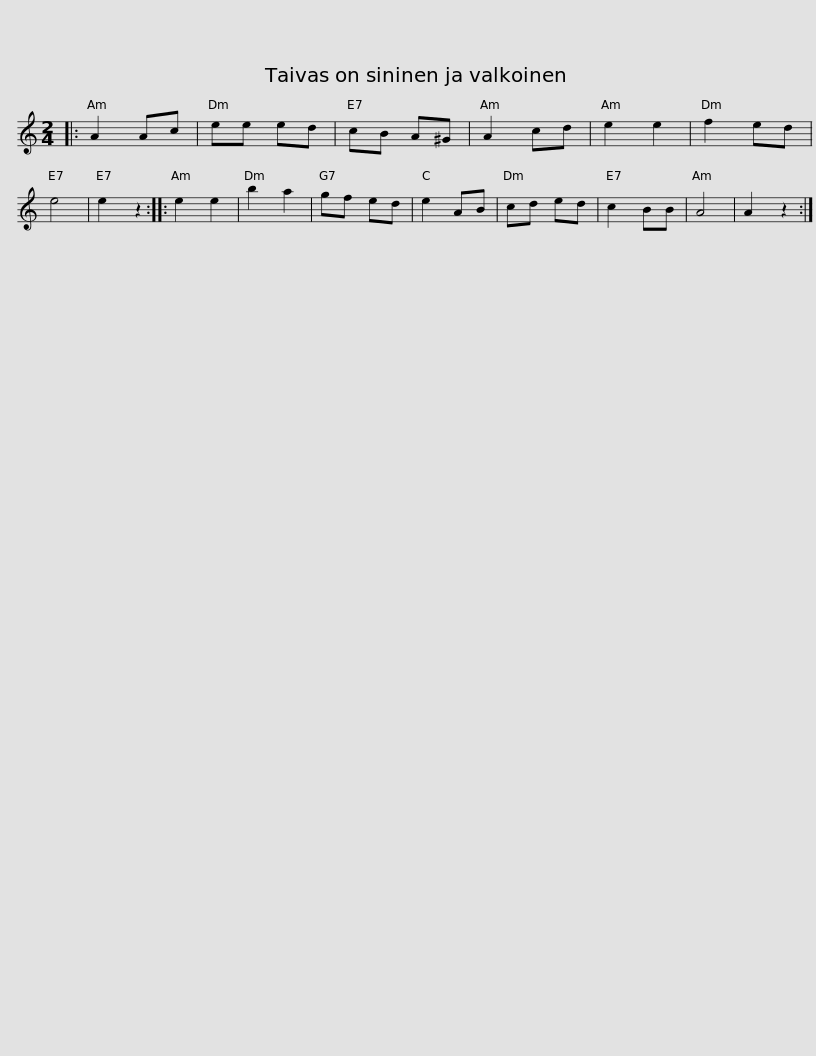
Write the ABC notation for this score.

X:1
L:1/8
M:2/4
I:linebreak $
K:C
V:1 treble
V:1
|: A2 Ac | ee ed | cB A^G | A2 cd | e2 e2 | %5
 f2 ed | e4 | e2 z2 :: e2 e2 | b2 a2 | %10
 gf ed | e2 AB |$ cd ed | c2 BB | A4 | %15
 A2 z2 :| %16
